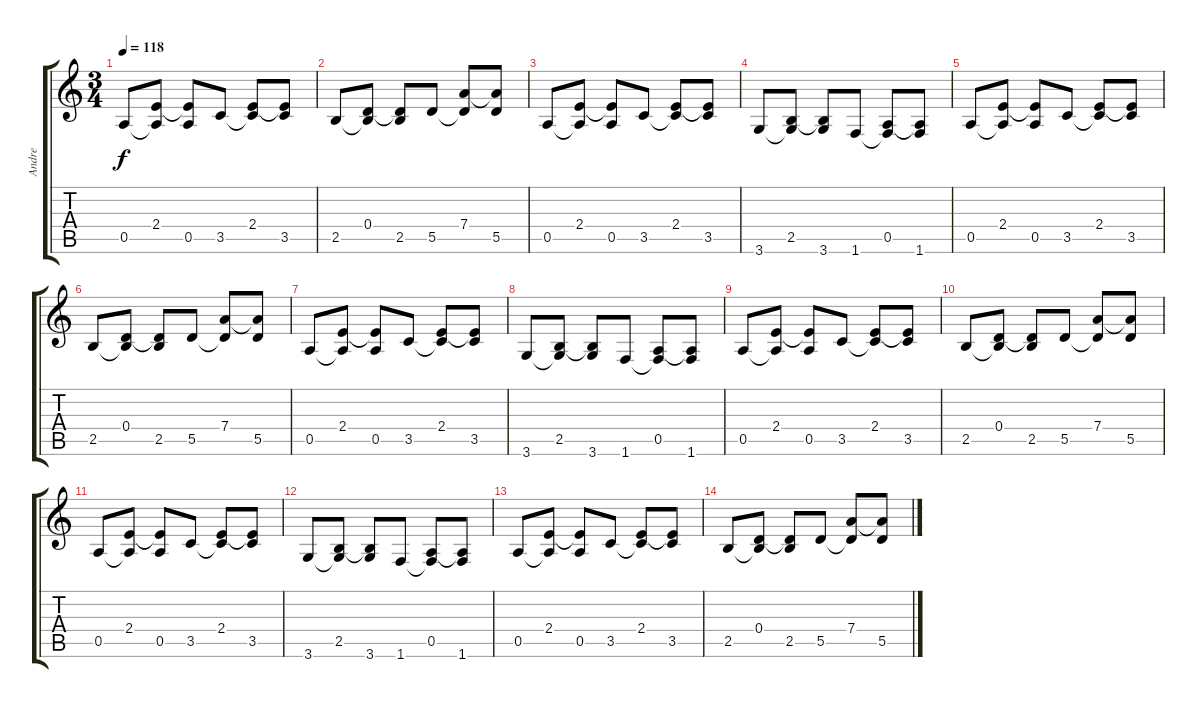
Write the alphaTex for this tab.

\track ("Andre" "Andre") {instrument distortionguitar}
\staff {score tabs}
\tuning (E4 B3 G3 D3 A2 E2) {hide}
\ts (3 4)
\tempo 118
\clef g2
\ks c
0.5.8{dy f} (2.4 0.5{t}).8 (2.4{t} 0.5).8 3.5.8 (2.4 3.5{t}).8 (2.4{t} 3.5).8 |
2.5.8 (0.4 2.5{t}).8 (0.4{t} 2.5).8 5.5.8 (7.4 5.5{t}).8 (7.4{t} 5.5).8 |
0.5.8 (2.4 0.5{t}).8 (2.4{t} 0.5).8 3.5.8 (2.4 3.5{t}).8 (2.4{t} 3.5).8 |
3.6.8 (2.5 3.6{t}).8 (2.5{t} 3.6).8 1.6.8 (0.5 1.6{t}).8 (0.5{t} 1.6).8 |
0.5.8 (2.4 0.5{t}).8 (2.4{t} 0.5).8 3.5.8 (2.4 3.5{t}).8 (2.4{t} 3.5).8 |
2.5.8 (0.4 2.5{t}).8 (0.4{t} 2.5).8 5.5.8 (7.4 5.5{t}).8 (7.4{t} 5.5).8 |
0.5.8{volume 0} (2.4 0.5{t}).8 (2.4{t} 0.5).8 3.5.8 (2.4 3.5{t}).8 (2.4{t} 3.5).8 |
3.6.8 (2.5 3.6{t}).8 (2.5{t} 3.6).8 1.6.8 (0.5 1.6{t}).8 (0.5{t} 1.6).8 |
0.5.8 (2.4 0.5{t}).8 (2.4{t} 0.5).8 3.5.8 (2.4 3.5{t}).8 (2.4{t} 3.5).8 |
2.5.8 (0.4 2.5{t}).8 (0.4{t} 2.5).8 5.5.8 (7.4 5.5{t}).8 (7.4{t} 5.5).8 |
0.5.8 (2.4 0.5{t}).8 (2.4{t} 0.5).8 3.5.8 (2.4 3.5{t}).8 (2.4{t} 3.5).8 |
3.6.8 (2.5 3.6{t}).8 (2.5{t} 3.6).8 1.6.8 (0.5 1.6{t}).8 (0.5{t} 1.6).8 |
0.5.8 (2.4 0.5{t}).8 (2.4{t} 0.5).8 3.5.8 (2.4 3.5{t}).8 (2.4{t} 3.5).8 |
2.5.8 (0.4 2.5{t}).8 (0.4{t} 2.5).8 5.5.8 (7.4 5.5{t}).8 (7.4{t} 5.5).8
